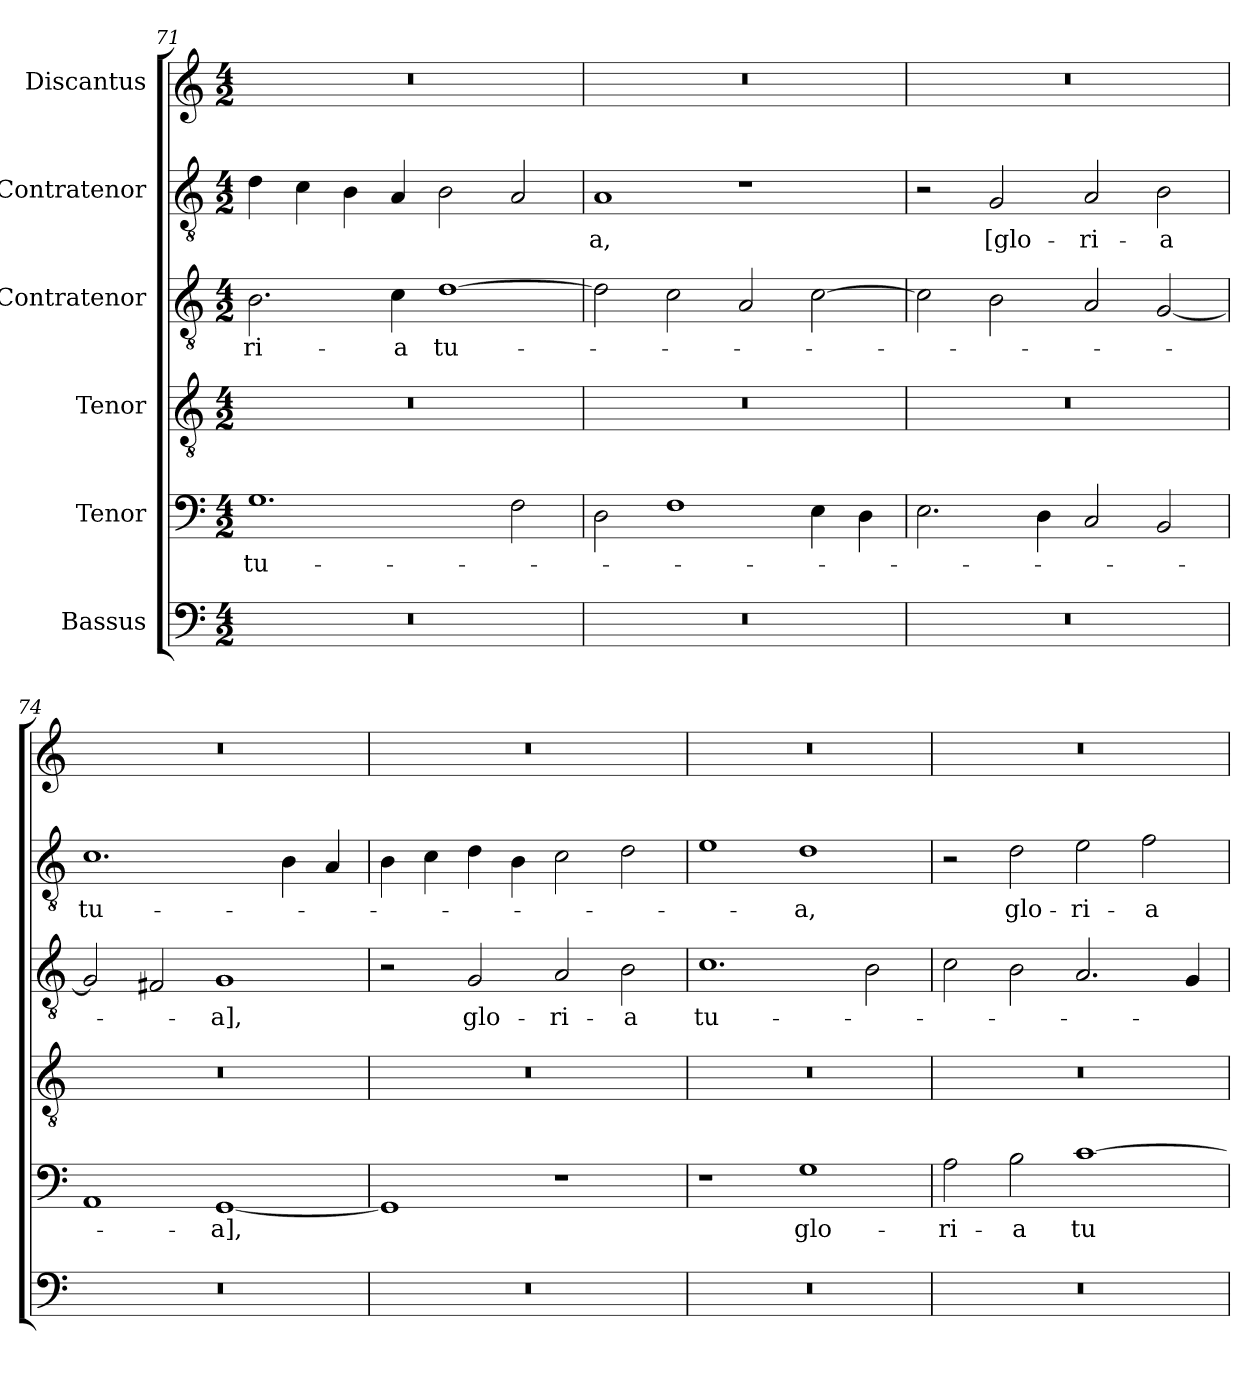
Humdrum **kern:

**kern	**kern	**text	**kern	**kern	**text	**kern	**text	**kern
*part6	*part5	*part5	*part4	*part3	*part3	*part2	*part2	*part1
*staff6	*staff5	*staff5	*staff4	*staff3	*staff3	*staff2	*staff2	*staff1
*I"Bassus	*I"Tenor	*	*I"Tenor	*I"Contratenor	*	*I"Contratenor	*	*I"Discantus
*clefF4	*clefF4	*	*clefGv2	*clefGv2	*	*clefGv2	*	*clefG2
*k[]	*k[]	*	*k[]	*k[]	*	*k[]	*	*k[]
*M4/2	*M4/2	*	*M4/2	*M4/2	*	*M4/2	*	*M4/2
=71	=71	=71	=71	=71	=71	=71	=71	=71
0r	1.G\	tu-	0r	2.B\	-ri-	4d\	.	0r
.	.	.	.	.	.	4c\	.	.
.	.	.	.	.	.	4B\	.	.
.	.	.	.	4c\	-a	4A/	.	.
.	.	.	.	[1d\	tu-	2B\	.	.
.	2F\	.	.	.	.	2A/	.	.
=72	=72	=72	=72	=72	=72	=72	=72	=72
0r	2D\	.	0r	2d\]	.	1A/	-a,	0r
.	1F\	.	.	2c\	.	.	.	.
.	.	.	.	2A/	.	1r	.	.
.	4E\	.	.	[2c\	.	.	.	.
.	4D\	.	.	.	.	.	.	.
=73	=73	=73	=73	=73	=73	=73	=73	=73
0r	2.E\	.	0r	2c\]	.	2r	.	0r
.	.	.	.	2B\	.	2G/	[glo-	.
.	4D\	.	.	.	.	.	.	.
.	2C/	.	.	2A/	.	2A/	-ri-	.
.	2BB/	.	.	[2G/	.	2B\	-a	.
=74	=74	=74	=74	=74	=74	=74	=74	=74
0r	1AA/	.	0r	2G/]	.	1.c\	tu-	0r
.	.	.	.	2F#X/	.	.	.	.
.	[1GG/	-a],	.	1G/	-a],	.	.	.
.	.	.	.	.	.	4B\	.	.
.	.	.	.	.	.	4A/	.	.
=75	=75	=75	=75	=75	=75	=75	=75	=75
0r	1GG/]	.	0r	2r	.	4B\	.	0r
.	.	.	.	.	.	4c\	.	.
.	.	.	.	2G/	glo-	4d\	.	.
.	.	.	.	.	.	4B\	.	.
.	1r	.	.	2A/	-ri-	2c\	.	.
.	.	.	.	2B\	-a	2d\	.	.
=76	=76	=76	=76	=76	=76	=76	=76	=76
0r	1r	.	0r	1.c\	tu-	1e\	.	0r
.	1G\	glo-	.	.	.	1d\	-a,	.
.	.	.	.	2B\	.	.	.	.
=77	=77	=77	=77	=77	=77	=77	=77	=77
0r	2A\	-ri-	0r	2c\	.	2r	.	0r
.	2B\	-a	.	2B\	.	2d\	glo-	.
.	[1c\	tu-	.	2.A/	.	2e\	-ri-	.
.	.	.	.	.	.	2f\	-a	.
.	.	.	.	4G/	.	.	.	.
=	=	=	=	=	=	=	=	=
*-	*-	*-	*-	*-	*-	*-	*-	*-
